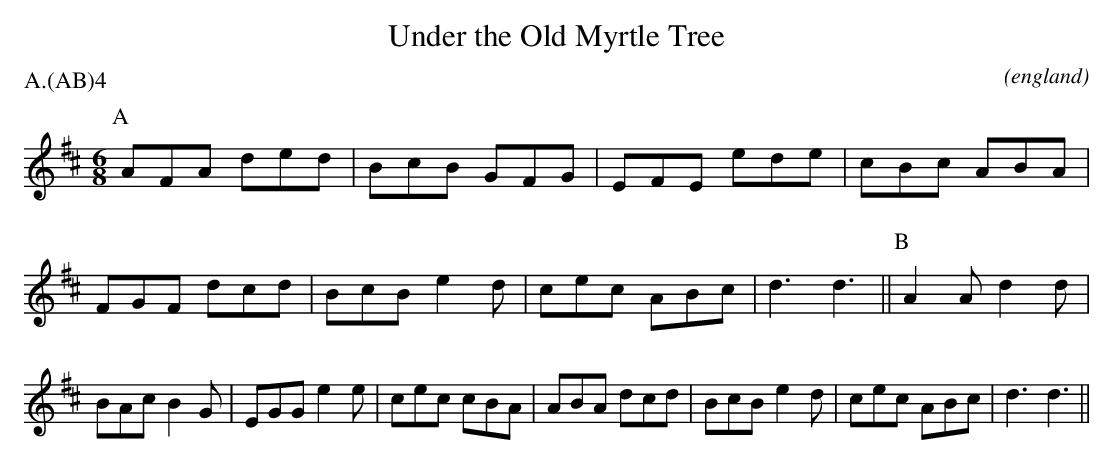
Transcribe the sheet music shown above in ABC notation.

X:1
T:Under the Old Myrtle Tree
O:england
M:6/8
C:
P:A.(AB)4
K:D
P:A
AFA  ded  | BcB GFG  | EFE ede  | cBc ABA |\
FGF  dcd  | BcB e2 d | cec ABc  | d3  d3  ||\
P:B
A2 A d2 d | BAc B2 G | EGG e2 e | cec cBA |\
ABA  dcd  | BcB e2 d | cec ABc  | d3  d3  ||
